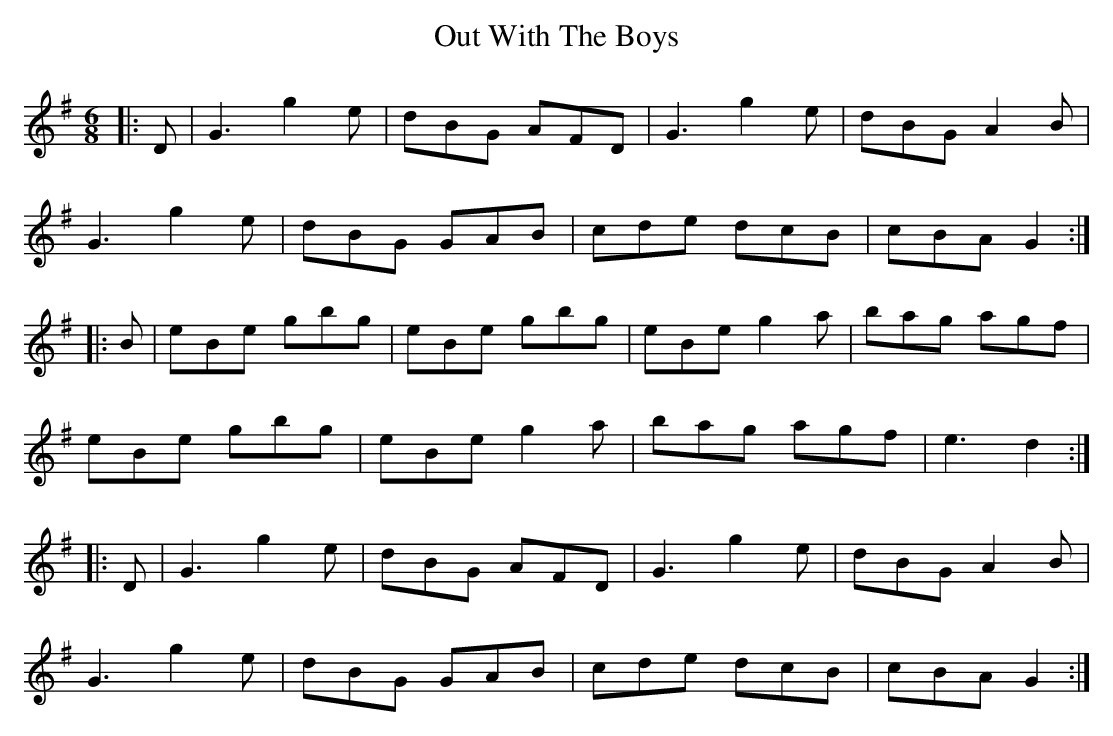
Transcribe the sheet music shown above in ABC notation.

X:1
T: Out With The Boys
M: 6/8
L: 1/8
K: Gmaj
|:D|G3 g2 e|dBG AFD|G3 g2 e|dBG A2 B|
G3 g2 e|dBG GAB|cde dcB|cBA G2:|
|:B|eBe gbg|eBe gbg|eBe g2 a|bag agf|
eBe gbg|eBe g2 a|bag agf|e3 d2:|
|:D|G3 g2 e|dBG AFD|G3 g2 e|dBG A2 B|
G3 g2 e|dBG GAB|cde dcB|cBA G2:|
